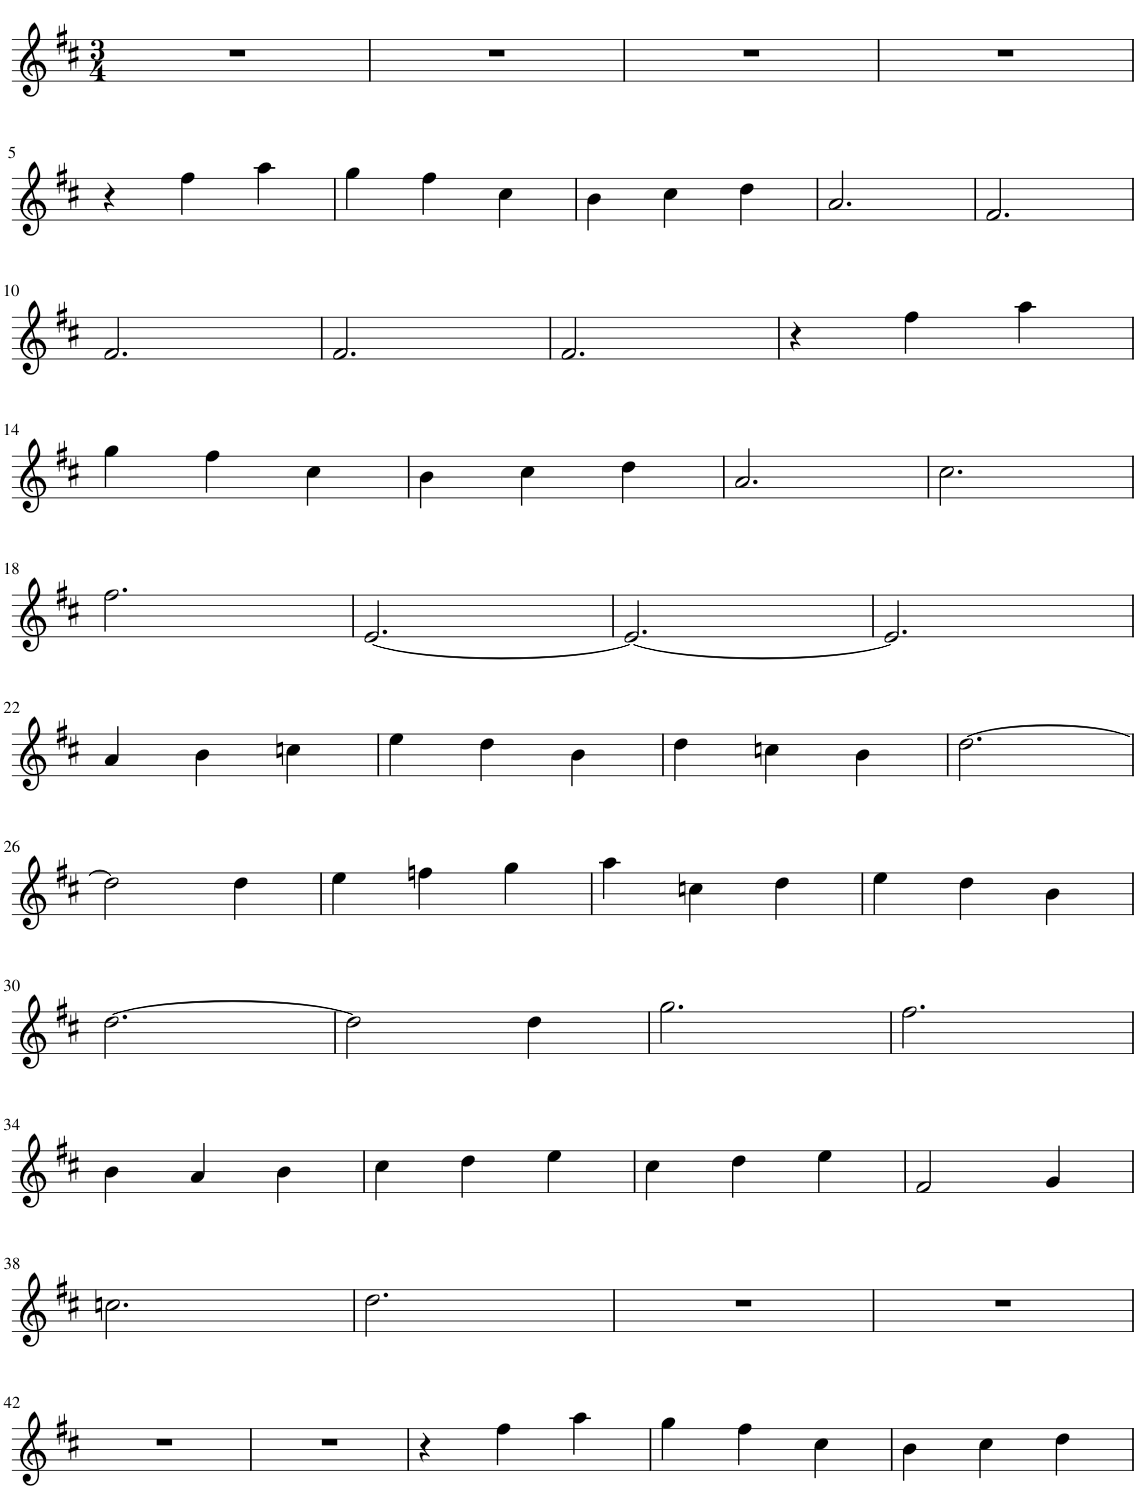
**kern
*part1
*staff1
*I"Flute, Flute
*I'Fl
*clefG2
*k[f#c#]
*M3/4
=1
2.r
=2
2.r
=3
2.r
=4
2.r
!!LO:LB:g=z
=5
4r
4ff#\
4aa\
=6
4gg\
4ff#\
4cc#\
=7
4b\
4cc#\
4dd\
=8
2.a/
=9
2.f#/
!!LO:LB:g=z
=10
2.f#/
=11
2.f#/
=12
2.f#/
=13
4r
4ff#\
4aa\
!!LO:LB:g=z
=14
4gg\
4ff#\
4cc#\
=15
4b\
4cc#\
4dd\
=16
2.a/
=17
2.cc#\
!!LO:LB:g=z
=18
2.ff#\
=19
[2.e/
=20
2.e/_
=21
2.e/]
!!LO:LB:g=z
=22
4a/
4b\
4ccn\
=23
4ee\
4dd\
4b\
=24
4dd\
4ccn\
4b\
=25
[2.dd\
!!LO:LB:g=z
=26
2dd\]
4dd\
=27
4ee\
4ffn\
4gg\
=28
4aa\
4ccn\
4dd\
=29
4ee\
4dd\
4b\
!!LO:LB:g=z
=30
[2.dd\
=31
2dd\]
4dd\
=32
2.gg\
=33
2.ff#\
!!LO:LB:g=z
=34
4b\
4a/
4b\
=35
4cc#\
4dd\
4ee\
=36
4cc#\
4dd\
4ee\
=37
2f#/
4g/
!!LO:LB:g=z
=38
2.ccn\
=39
2.dd\
=40
2.r
=41
2.r
!!LO:LB:g=z
=42
2.r
=43
2.r
=44
4r
4ff#\
4aa\
=45
4gg\
4ff#\
4cc#\
=46
4b\
4cc#\
4dd\
=
*-
